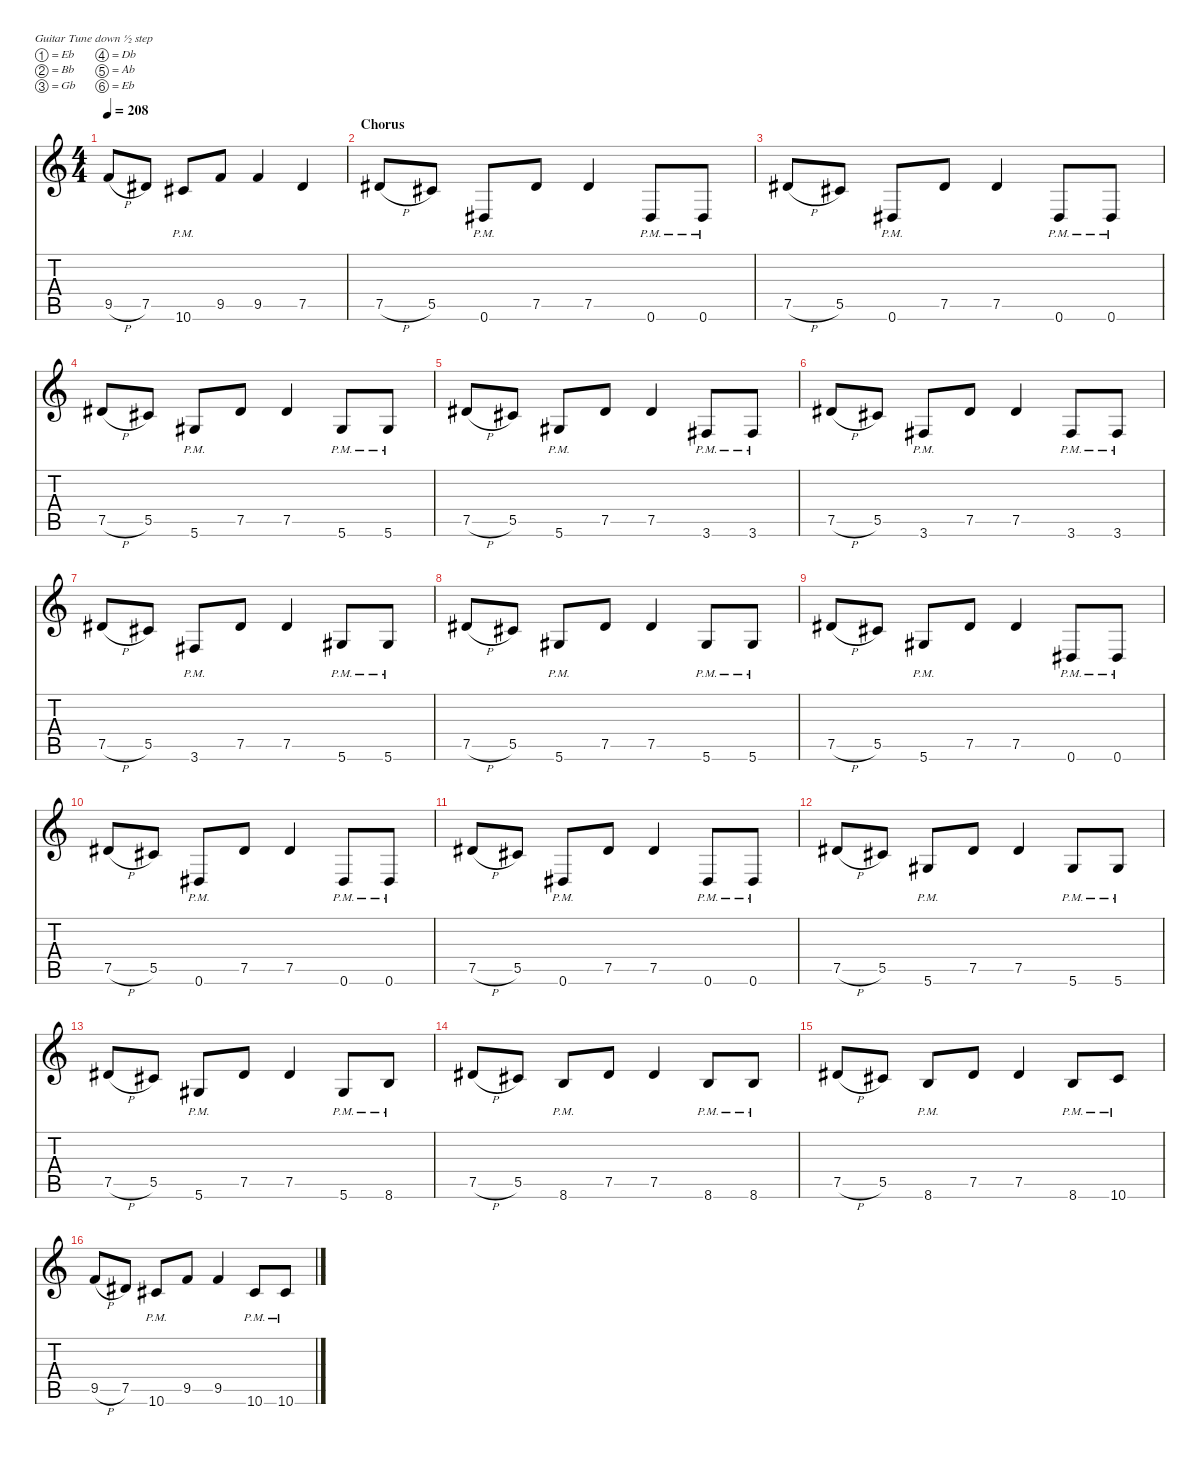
\defaultSystemsLayout 4
\hideDynamics
\bracketExtendMode nobrackets
\singleTrackTrackNamePolicy hidden
\multiTrackTrackNamePolicy hidden
\otherSystemsTrackNameOrientation horizontal
\track ("Rhythm Guitar 1 (James)" "dist.guit.") {multiBarRest instrument distortionguitar}
\staff {score tabs}
\tuning (Eb4 Bb3 Gb3 Db3 Ab2 Eb2)
\ts (4 4)
\tempo 208
\clef g2
\ks c
9.5{h}.8{dy mf beam Up} 7.5{acc #}.8{beam Up} 10.6{pm acc #}.8{beam Up} 9.5.8{beam Up} 9.5.4{beam Up} 7.5{acc #}.4{beam Up} |
\section ("" "Chorus")
7.5{h acc #}.8{beam Up} 5.5{acc #}.8{beam Up} 0.6{pm acc #}.8{beam Up} 7.5{acc #}.8{beam Up} 7.5{acc #}.4{beam Up} 0.6{pm acc #}.8{beam Up} 0.6{pm acc #}.8{beam Up} |
7.5{h acc #}.8{beam Up} 5.5{acc #}.8{beam Up} 0.6{pm acc #}.8{beam Up} 7.5{acc #}.8{beam Up} 7.5{acc #}.4{beam Up} 0.6{pm acc #}.8{beam Up} 0.6{pm acc #}.8{beam Up} |
7.5{h acc #}.8{beam Up} 5.5{acc #}.8{beam Up} 5.6{pm acc #}.8{beam Up} 7.5{acc #}.8{beam Up} 7.5{acc #}.4{beam Up} 5.6{pm acc #}.8{beam Up} 5.6{pm acc #}.8{beam Up} |
7.5{h acc #}.8{beam Up} 5.5{acc #}.8{beam Up} 5.6{pm acc #}.8{beam Up} 7.5{acc #}.8{beam Up} 7.5{acc #}.4{beam Up} 3.6{pm acc #}.8{beam Up} 3.6{pm acc #}.8{beam Up} |
7.5{h acc #}.8{beam Up} 5.5{acc #}.8{beam Up} 3.6{pm acc #}.8{beam Up} 7.5{acc #}.8{beam Up} 7.5{acc #}.4{beam Up} 3.6{pm acc #}.8{beam Up} 3.6{pm acc #}.8{beam Up} |
7.5{h acc #}.8{beam Up} 5.5{acc #}.8{beam Up} 3.6{pm acc #}.8{beam Up} 7.5{acc #}.8{beam Up} 7.5{acc #}.4{beam Up} 5.6{pm acc #}.8{beam Up} 5.6{pm acc #}.8{beam Up} |
7.5{h acc #}.8{beam Up} 5.5{acc #}.8{beam Up} 5.6{pm acc #}.8{beam Up} 7.5{acc #}.8{beam Up} 7.5{acc #}.4{beam Up} 5.6{pm acc #}.8{beam Up} 5.6{pm acc #}.8{beam Up} |
7.5{h acc #}.8{beam Up} 5.5{acc #}.8{beam Up} 5.6{pm acc #}.8{beam Up} 7.5{acc #}.8{beam Up} 7.5{acc #}.4{beam Up} 0.6{pm acc #}.8{beam Up} 0.6{pm acc #}.8{beam Up} |
7.5{h acc #}.8{beam Up} 5.5{acc #}.8{beam Up} 0.6{pm acc #}.8{beam Up} 7.5{acc #}.8{beam Up} 7.5{acc #}.4{beam Up} 0.6{pm acc #}.8{beam Up} 0.6{pm acc #}.8{beam Up} |
7.5{h acc #}.8{beam Up} 5.5{acc #}.8{beam Up} 0.6{pm acc #}.8{beam Up} 7.5{acc #}.8{beam Up} 7.5{acc #}.4{beam Up} 0.6{pm acc #}.8{beam Up} 0.6{pm acc #}.8{beam Up} |
7.5{h acc #}.8{beam Up} 5.5{acc #}.8{beam Up} 5.6{pm acc #}.8{beam Up} 7.5{acc #}.8{beam Up} 7.5{acc #}.4{beam Up} 5.6{pm acc #}.8{beam Up} 5.6{pm acc #}.8{beam Up} |
7.5{h acc #}.8{beam Up} 5.5{acc #}.8{beam Up} 5.6{pm acc #}.8{beam Up} 7.5{acc #}.8{beam Up} 7.5{acc #}.4{beam Up} 5.6{pm acc #}.8{beam Up} 8.6{pm}.8{beam Up} |
7.5{h acc #}.8{beam Up} 5.5{acc #}.8{beam Up} 8.6{pm}.8{beam Up} 7.5{acc #}.8{beam Up} 7.5{acc #}.4{beam Up} 8.6{pm}.8{beam Up} 8.6{pm}.8{beam Up} |
7.5{h acc #}.8{beam Up} 5.5{acc #}.8{beam Up} 8.6{pm}.8{beam Up} 7.5{acc #}.8{beam Up} 7.5{acc #}.4{beam Up} 8.6{pm}.8{beam Up} 10.6{pm acc #}.8{beam Up} |
9.5{h}.8{beam Up} 7.5{acc #}.8{beam Up} 10.6{pm acc #}.8{beam Up} 9.5.8{beam Up} 9.5.4{beam Up} 10.6{pm acc #}.8{beam Up} 10.6{pm acc #}.8{beam Up}
